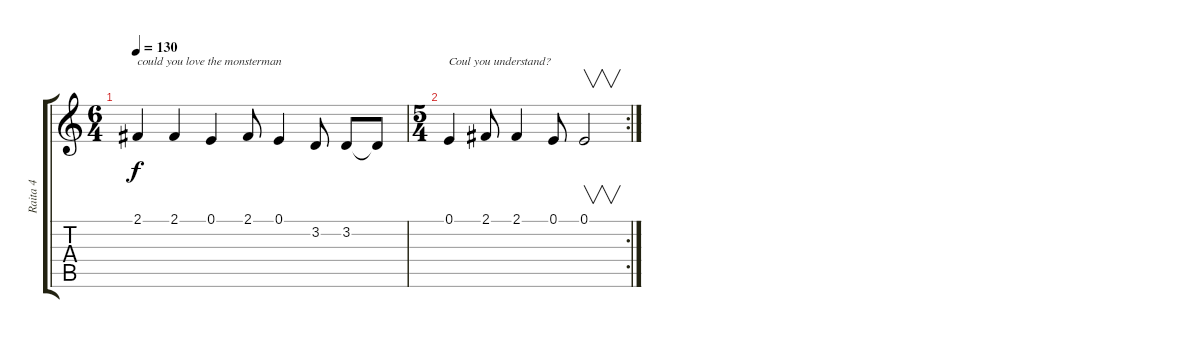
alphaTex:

\track ("Raita 4" "Raita 4") {instrument synthvoice}
\staff {score tabs}
\tuning (E4 B3 G3 D3 A2 E2) {hide}
\ts (6 4)
\tempo 130
\clef g2
\ks c
2.1.4{txt "could you love the monsterman" dy f instrument synthvoice} 2.1.4 0.1.4 2.1.8 0.1.4 3.2.8 3.2.8 3.2{t}.8 |
\rc 2
\ts (5 4)
0.1.4{txt "Coul you understand?"} 2.1.8 2.1.4 0.1.8 0.1.2{v}
